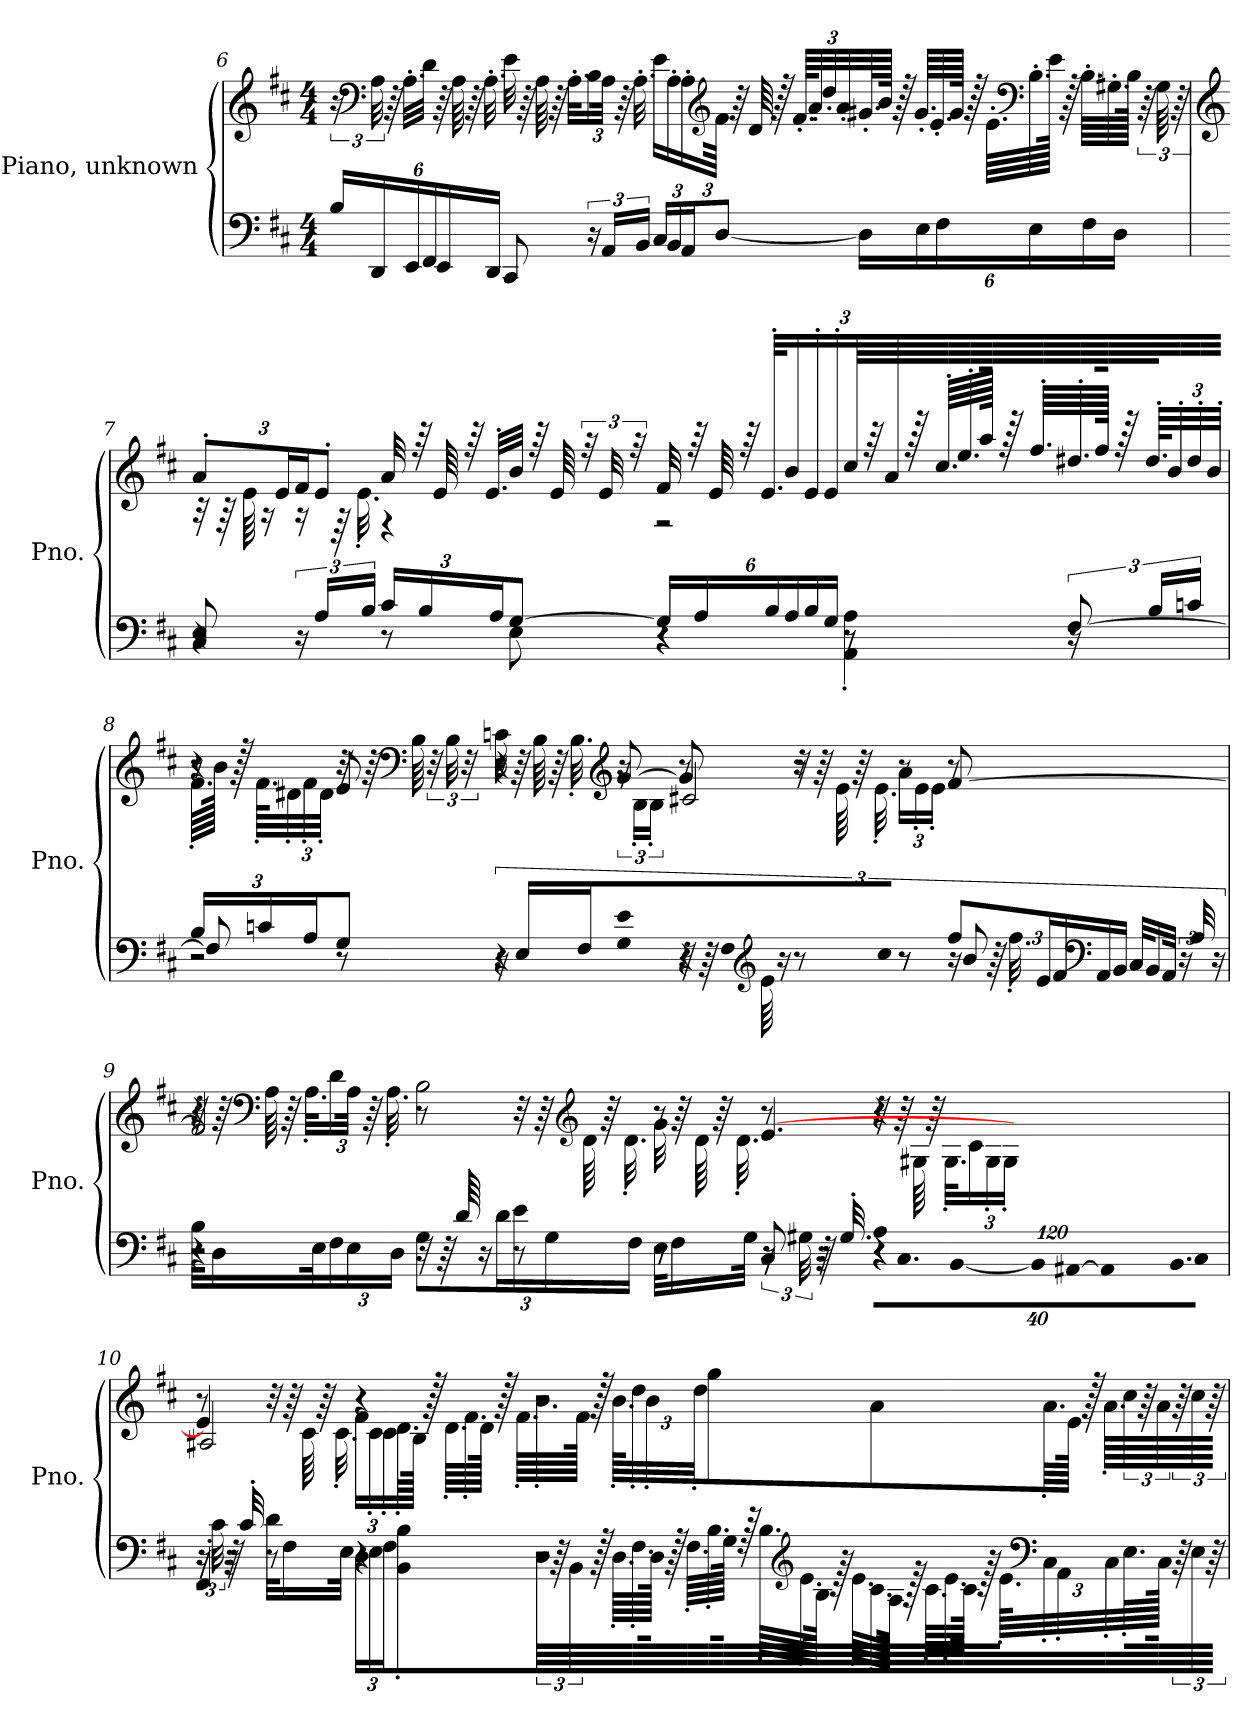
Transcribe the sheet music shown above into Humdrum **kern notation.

**kern	**kern
*part1	*part1
*staff2	*staff1
*I"Piano, unknown	*
*I'Pno.	*
!!LO:LB:g=z
*clefF4	*clefG2
*k[f#c#]	*k[f#c#]
*M4/4	*M4/4
*Xbrackettup	*
=6	=6
24B/LL	24r
*	*clefF4
24DD/	48A\
.	64r
.	32.A'\LLL
24EE/	.
24FF#/	32d\JJJ
.	64r
24EE/	.
.	64A\
.	64r
.	32.A'\
24DD/JJ	.
8CC#/	32e\
.	64r
.	64A\
.	64r
.	32.A'\KLL
*brackettup	*Xbrackettup
24r	24B\
24AA/LL	48A\JJk
.	64r
.	32.A'\
24BB/JJ	.
*Xbrackettup	*
24C#/LL	24e\LL
24BB/	24A'\
24AA/J	24A'\
*	*clefG2
*	*brackettup
[8D/J	96f#\JJkk
.	96r
.	96d/
.	128r
.	64.f#'/KLLL
*	*Xbrackettup
.	48a'/
.	48dd'/
.	48a'/
24D\LL]	64.g#X'/L
.	128b/JJJJk
.	128r
.	64.g#'/LLLL
24E\	.
.	64.e'/
24F#\	.
.	128g#/JJJJk
.	128r
.	64.e'\LLLL
*	*clefF4
24E\	64.B'\
.	128e\JJJJk
.	128r
.	64.B'\LLLL
24F#\	.
.	64.G#X'\
24D\JJ	.
.	128B\JJJJk
*	*brackettup
.	96r
.	96G#\
.	96r
!!LO:PB:g=z
=7	=7
*	*clefG2
*^	*
*	*^	*
*	*	*	*Xbrackettup
*	*	*	*^
8C#/ 8E/	4r	2r	12a'/L	32r
.	.	.	.	64r
.	.	.	.	64e\
.	.	.	.	16r
.	.	.	24e/L	.
*brackettup	*	*	*	*
24r	.	.	24f#/J	16r
24A/LL	.	.	12e'/J	.
.	.	.	.	64r
.	.	.	.	32.e'\
24B/JJ	.	.	.	.
*Xbrackettup	*	*	*	*
24c#/LL	8r	.	32a/	4r
.	.	.	64r	.
24B/	.	.	.	.
.	.	.	64e/	.
.	.	.	64r	.
.	.	.	32.e'/LLL	.
24A/J	.	.	.	.
[8G/J	8E\	.	32b/JJJ	.
.	.	.	64r	.
.	.	.	64e/	.
*	*	*	*brackettup	*
.	.	.	48r	.
.	.	.	48e/	.
.	.	.	48r	.
24G/LL]	4r	4r	32f#/	2r
.	.	.	64r	.
24A/	.	.	.	.
.	.	.	64e/	.
.	.	.	64r	.
.	.	.	32.e'/KLL	.
24B/	.	.	.	.
*	*	*	*Xbrackettup	*
24A/	.	.	24b/	.
24B/	.	.	24e'/	.
24G/JJ	.	.	24e'/	.
*	*	*	*brackettup	*
8r	4AA\' 4A\'	8r	96cc#/JJkk	.
.	.	.	96r	.
.	.	.	96a/	.
.	.	.	128r	.
.	.	.	64.cc#'/LLLL	.
.	.	.	64.ee'/	.
.	.	.	128aa/JJJJk	.
.	.	.	128r	.
.	.	.	64.ff#'/LLLL	.
*brackettup	*	*	*	*
24r	.	[8F#/	64.dd#X'/	.
.	.	.	128ff#/JJJJk	.
.	.	.	128r	.
.	.	.	64.dd#'/KLLL	.
24B/LL	.	.	.	.
*	*	*	*Xbrackettup	*
.	.	.	48b'/	.
24cn/JJ	.	.	48dd#'/	.
.	.	.	48b'/JJJ	.
*	*	*	*v	*v
!!LO:LB:g=z
=8	=8	=8	=8
*Xbrackettup	*	*	*
*	*	*	*^
*	*	*	*	*^
24B/LL	2r	8F#/]	4r	64.f#'\LLLL	8r
.	.	.	.	128b\JJJJk	.
.	.	.	.	128r	.
.	.	.	.	64.f#'\KLLL	.
24cn/	.	.	.	.	.
.	.	.	.	48d#X'\	.
24A/J	.	.	.	48f#'\	.
.	.	.	.	48d#'\JJJ	.
8G/J	.	8r	.	32r	8e/
.	.	.	.	64r	.
*	*	*	*clefF4	*	*
.	.	.	.	64B\	.
*	*	*	*	*brackettup	*
.	.	.	.	48r	.
.	.	.	.	48B\	.
.	.	.	.	48r	.
*brackettup	*	*	*	*	*
24r	.	4r	8r	32cn\	4r
.	.	.	.	64r	.
24E/LL	.	.	.	.	.
.	.	.	.	64B\	.
.	.	.	.	64r	.
.	.	.	.	32.B'\	.
24F#/	.	.	.	.	.
*	*	*	*clefG2	*	*
32G/ 32e/K	.	.	[8g/	24r	.
16F#/	.	.	.	.	.
.	.	.	.	24B'\LL	.
.	.	.	.	24B'\JJ	.
32E/JJk	.	.	.	.	.
*Xbrackettup	*	*	*	*	*
12A/L	32r	4r	8g/]	8r	2c#X/
.	64r	.	.	.	.
*clefG2	*	*	*	*	*
.	64e\	.	.	.	.
.	16r	.	.	.	.
24e/L	.	.	.	.	.
24f#/	8r	.	8r	32r	.
.	.	.	.	64r	.
*clefF4	*	*	*	*	*
24AA/	.	.	.	.	.
.	.	.	.	64e\	.
.	.	.	.	64r	.
.	.	.	.	32.e'\	.
24BB/JJ	.	.	.	.	.
*	*	*	*	*Xbrackettup	*
32C#/KLL	8r	8r	8r	24a\LL	.
16BB/	.	.	.	.	.
.	.	.	.	24e'\	.
.	.	.	.	24e'\JJ	.
32AA/JJk	.	.	.	.	.
*brackettup	*	*	*	*	*
24r	16r	8D/	[8f#/	8r	.
48A/	.	.	.	.	.
16r	64r	.	.	.	.
.	32.A'\	.	.	.	.
!!LO:LB:g=z	!!	!!
=9	=9	=9	=9	=9	=9
4r	32B\KLL	2r	2f#/]	32r	4r
.	16D\	.	.	64r	.
*	*	*	*clefF4	*	*
.	.	.	.	64A\	.
.	.	.	.	64r	.
.	.	.	.	32.A'\KLL	.
.	32E\K	.	.	.	.
*	*Xbrackettup	*	*	*	*
.	24F#\	.	.	24d\	.
.	24E\	.	.	48A\JJk	.
.	.	.	.	64r	.
.	.	.	.	32.A'\	.
.	24D\JJ	.	.	.	.
32r	12G\L	.	.	8r	2B\
64r	.	.	.	.	.
64d/	.	.	.	.	.
16r	.	.	.	.	.
.	24d\L	.	.	.	.
8r	24e\	.	.	32r	.
.	.	.	.	64r	.
.	24G\	.	.	.	.
*	*	*	*clefG2	*	*
.	.	.	.	64d\	.
.	.	.	.	64r	.
.	.	.	.	32.d'\	.
.	24F#\JJ	.	.	.	.
8r	32E\KLL	8r	8r	32g\	.
.	16F#\	.	.	64r	.
.	.	.	.	64d\	.
.	.	.	.	64r	.
.	.	.	.	32.d'\	.
.	32G\JJk	.	.	.	.
*	*brackettup	*	*	*	*
16r	24r	8C#/	[4.e/	8r	.
.	48G#X\	.	.	.	.
64r	16r	.	.	.	.
32.G#'/	.	.	.	.	.
*	*Xbrackettup	*	*	*	*
!	!LO:N:vis=32	!	!	!	!
4r	640%23A\LLL	4r	.	32r	4r
.	.	.	.	64r	.
!	!LO:N:vis=32.	!	!	!	!
.	1920%103C#\	.	.	.	.
.	.	.	.	64G#X\	.
.	.	.	.	64r	.
.	.	.	.	32.G#'\KLL	.
!	!LO:N:vis=64	!	!	!	!
.	[960%17BB\L	.	.	.	.
!	!LO:N:vis=64	!	!	!	!
.	960%17BB\]	.	.	.	.
!	!LO:N:vis=64	!	!	!	!
.	[960%17AA#X\	.	.	24c#\	.
!	!LO:N:vis=64	!	!	!	!
.	960%17AA#\J]	.	.	.	.
.	1920ryy	.	.	.	.
!	!LO:N:vis=32.	!	!	!	!
.	1920%103BB\	.	.	.	.
.	.	.	.	24G#'\	.
.	.	.	.	24G#'\JJ	.
!	!LO:N:vis=32	!	!	!	!
.	640%23C#\JJJ	.	.	.	.
1920ryy	.	1920ryy	1920ryy	1920ryy	1920ryy
!!LO:LB:g=z	!!	!!
=10	=10	=10	=10	=10	=10
*	*brackettup	*	*	*	*
16r	24r	4FF#'/	4e/]	8r	2A#X/
.	48c#\	.	.	.	.
64r	16r	.	.	.	.
32.c#'/	.	.	.	.	.
8r	32d\KLL	.	.	32r	.
.	16F#\	.	.	64r	.
.	.	.	.	64c#\	.
.	.	.	.	64r	.
.	.	.	.	32.c#'\	.
.	32E\JJk	.	.	.	.
*	*Xbrackettup	*	*	*	*
4r	24D\LL	4r	4r	24f#\LL	.
.	24E\	.	.	24c#'\	.
.	24F#\J	.	.	24c#'\	.
.	8BB\' 8B\'	.	.	64.d'\LL	.
.	.	.	.	128B\JJJJk	.
.	.	.	.	128r	.
.	.	.	.	64.d'\LLLL	.
.	.	.	.	64.f#'\	.
.	.	.	.	128d\JJJJk	.
.	.	.	.	128r	.
.	.	.	.	64.f#'\LLLL	.
*	*brackettup	*	*	*	*
2r	96D\Jkkk	2r	2r	64.b'\	2r
.	96r	.	.	.	.
.	96BB\	.	.	.	.
.	.	.	.	128f#\JJJJk	.
.	128r	.	.	128r	.
.	64.D'\LLLL	.	.	64.b'\KLLL	.
.	64.F#'\	.	.	48dd'\	.
.	.	.	.	48b'\	.
.	128D\JJJJk	.	.	.	.
.	128r	.	.	.	.
.	64.F#'\LLLL	.	.	.	.
.	.	.	.	48dd'\JJ	.
.	64.B'\	.	.	8gg\	.
.	128G\JJJJk	.	.	.	.
.	128r	.	.	.	.
.	64.B'\LLLL	.	.	.	.
*clefG2	*	*	*	*	*
.	64.e'\	.	.	.	.
.	128B\JJJJk	.	.	.	.
.	128r	.	.	.	.
.	64.e'\LLLL	.	.	.	.
.	64.c#'\	.	.	8a\	.
.	128A\JJJJk	.	.	.	.
.	128r	.	.	.	.
.	64.c#'\LLLL	.	.	.	.
.	64.e'\	.	.	.	.
.	128c#\JJJJk	.	.	.	.
.	128r	.	.	.	.
.	64.e'\KLLL	.	.	.	.
*clefF4	*	*	*	*	*
*	*Xbrackettup	*	*	*	*
.	48C#'\	.	.	64.a'\LLL	.
.	48AA'\	.	.	.	.
.	.	.	.	128e\JJJJk	.
.	.	.	.	128r	.
.	.	.	.	64.a'\LLLL	.
.	48C#'\	.	.	.	.
*	*	*	*	*brackettup	*
.	64.E'\L	.	.	96cc#\JJJJ	.
.	.	.	.	96r	.
.	.	.	.	96a\	.
.	128C#\JJJJk	.	.	.	.
*	*brackettup	*	*	*	*
.	96r	.	.	96r	.
.	96E\	.	.	96cc#\	.
.	96r	.	.	96r	.
*v	*v	*v	*	*	*
*	*v	*v	*v
=	=
*-	*-
